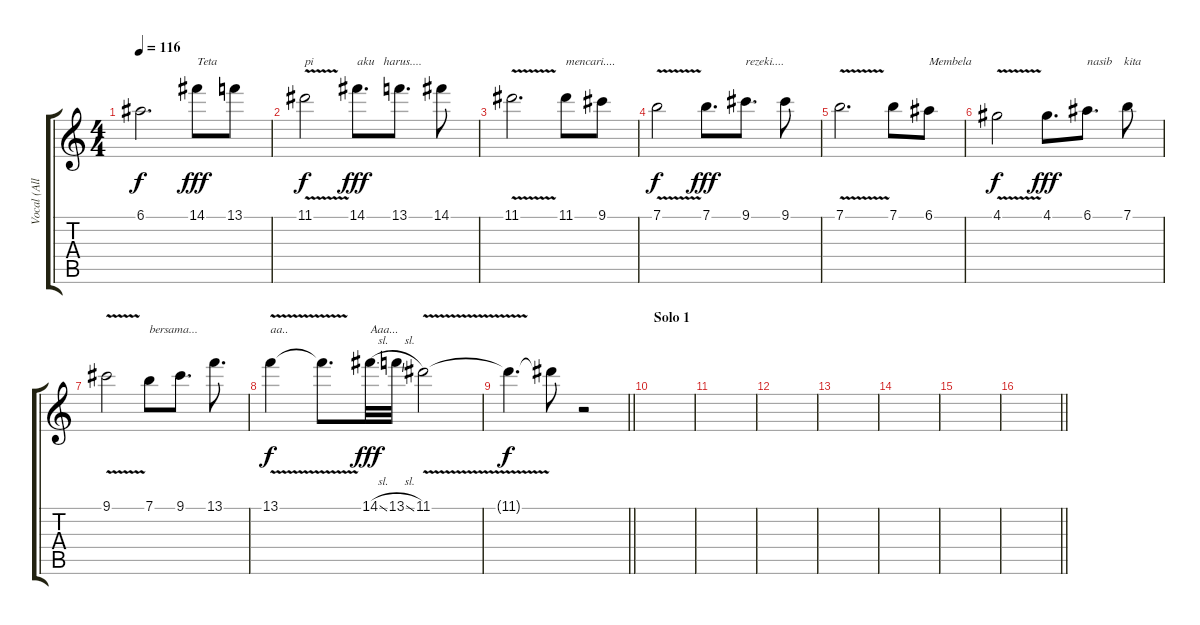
\track ("Vocal (Allahyarham Sudirman)" "Vocal (All") {instrument distortionguitar}
\staff {score tabs}
\tuning (E4 B3 G3 D3 A2 E2) {hide}
\ts (4 4)
\tempo 116
\clef g2
\ks c
6.1{t}.2{d dy f} 14.1.8{txt "Teta" dy fff} 13.1.8 |
11.1{v}.2{txt "pi " dy f} 14.1.8{d txt "aku   harus...." dy fff} 13.1.8{d} 14.1.8 |
11.1{v}.2{d} 11.1.8{txt "mencari...."} 9.1.8 |
7.1{v}.2{dy f} 7.1.8{d dy fff} 9.1.8{d txt "rezeki...."} 9.1.8 |
7.1{v}.2{d} 7.1.8 6.1.8{txt "Membela "} |
4.1{v}.2{dy f} 4.1.8{d dy fff} 6.1.8{d txt "nasib    kita "} 7.1.8 |
9.1{v}.2 7.1.8{txt "bersama..."} 9.1.8{d} 13.1.8{d} |
13.1{v}.4{txt "aa.." dy f} 13.1{t}.8{d} 14.1{sl}.32{txt "Aaa..." dy fff} 13.1{sl}.32 11.1{v}.2 |
\barLineRight lightlight
11.1{t}.4{d dy f} 11.1{t}.8 r.2 |
\section ("" "Solo 1")
|
|
|
|
|
|
\barLineRight lightlight
